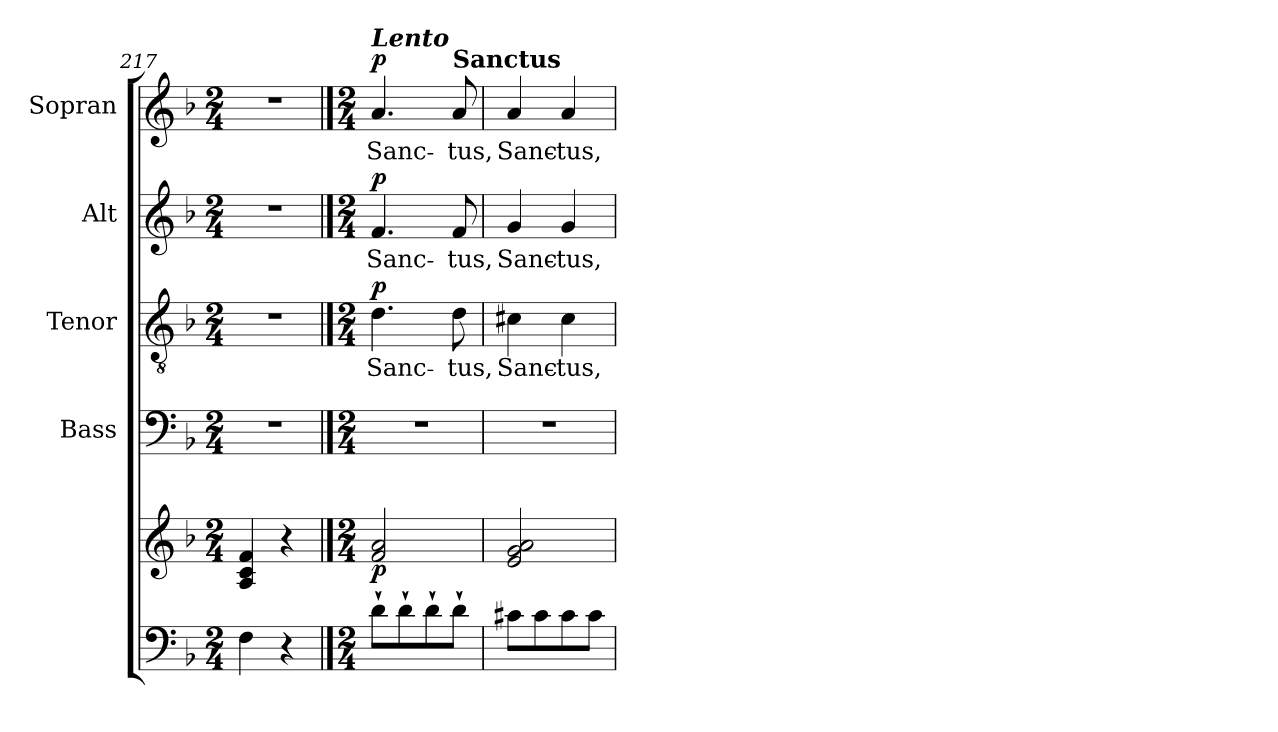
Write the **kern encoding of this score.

**kern	**kern	**dynam	**kern	**kern	**text	**dynam	**kern	**text	**dynam	**kern	**text	**dynam
*part5	*part5	*part5	*part4	*part3	*part3	*part3	*part2	*part2	*part2	*part1	*part1	*part1
*staff6	*staff5	*staff5/6	*staff4	*staff3	*staff3	*staff3	*staff2	*staff2	*staff2	*staff1	*staff1	*staff1
*	*	*	*I"Bass	*I"Tenor	*	*	*I"Alt	*	*	*I"Sopran	*	*
*	*	*	*I'B.	*I'T.	*	*	*I'A.	*	*	*I'S.	*	*
*clefF4	*clefG2	*	*clefF4	*clefGv2	*	*	*clefG2	*	*	*clefG2	*	*
*k[b-]	*k[b-]	*	*k[b-]	*k[b-]	*	*	*k[b-]	*	*	*k[b-]	*	*
*F:	*F:	*	*F:	*F:	*	*	*F:	*	*	*F:	*	*
*M2/4	*M2/4	*	*M2/4	*M2/4	*	*	*M2/4	*	*	*M2/4	*	*
=217	=217	=217	=217	=217	=217	=217	=217	=217	=217	=217	=217	=217
4F\	4A/ 4c/ 4f/	.	2r	2r	.	.	2r	.	.	2r	.	.
4r	4r	.	.	.	.	.	.	.	.	.	.	.
!!LO:PB:g=z
==218	==218	==218	==218	==218	==218	==218	==218	==218	==218	==218	==218	==218
*M2/4	*M2/4	*	*M2/4	*M2/4	*	*	*M2/4	*	*	*M2/4	*	*
!	!	!	!	!	!	!	!	!	!	!LO:TX:a:Bi:t=Lento	!	!
!	!	!LO:DY:b	!	!	!LO:LY:b	!LO:DY:a	!	!LO:LY:b	!LO:DY:a	!	!LO:LY:b	!LO:DY:a
8d`>\L	2f/ 2a/	p	2r	4.d\	Sanc-	p	4.f/	Sanc-	p	4.a/	Sanc-	p
8d`>\	.	.	.	.	.	.	.	.	.	.	.	.
8d`>\	.	.	.	.	.	.	.	.	.	.	.	.
!	!	!	!	!	!	!	!	!	!	!LO:TX:a:B:t=Sanctus	!	!
!	!	!	!	!	!LO:LY:b	!	!	!LO:LY:b	!	!	!LO:LY:b	!
8d`>\J	.	.	.	8d\	-tus,	.	8f/	-tus,	.	8a/	-tus,	.
=219	=219	=219	=219	=219	=219	=219	=219	=219	=219	=219	=219	=219
!	!	!	!	!	!LO:LY:b	!	!	!LO:LY:b	!	!	!LO:LY:b	!
8c#X\L	2e/ 2g/ 2a/	.	2r	4c#X\	Sanc-	.	4g/	Sanc-	.	4a/	Sanc-	.
8c#\	.	.	.	.	.	.	.	.	.	.	.	.
!	!	!	!	!	!LO:LY:b	!	!	!LO:LY:b	!	!	!LO:LY:b	!
8c#\	.	.	.	4c#\	-tus,	.	4g/	-tus,	.	4a/	-tus,	.
8c#\J	.	.	.	.	.	.	.	.	.	.	.	.
=	=	=	=	=	=	=	=	=	=	=	=	=
*-	*-	*-	*-	*-	*-	*-	*-	*-	*-	*-	*-	*-
